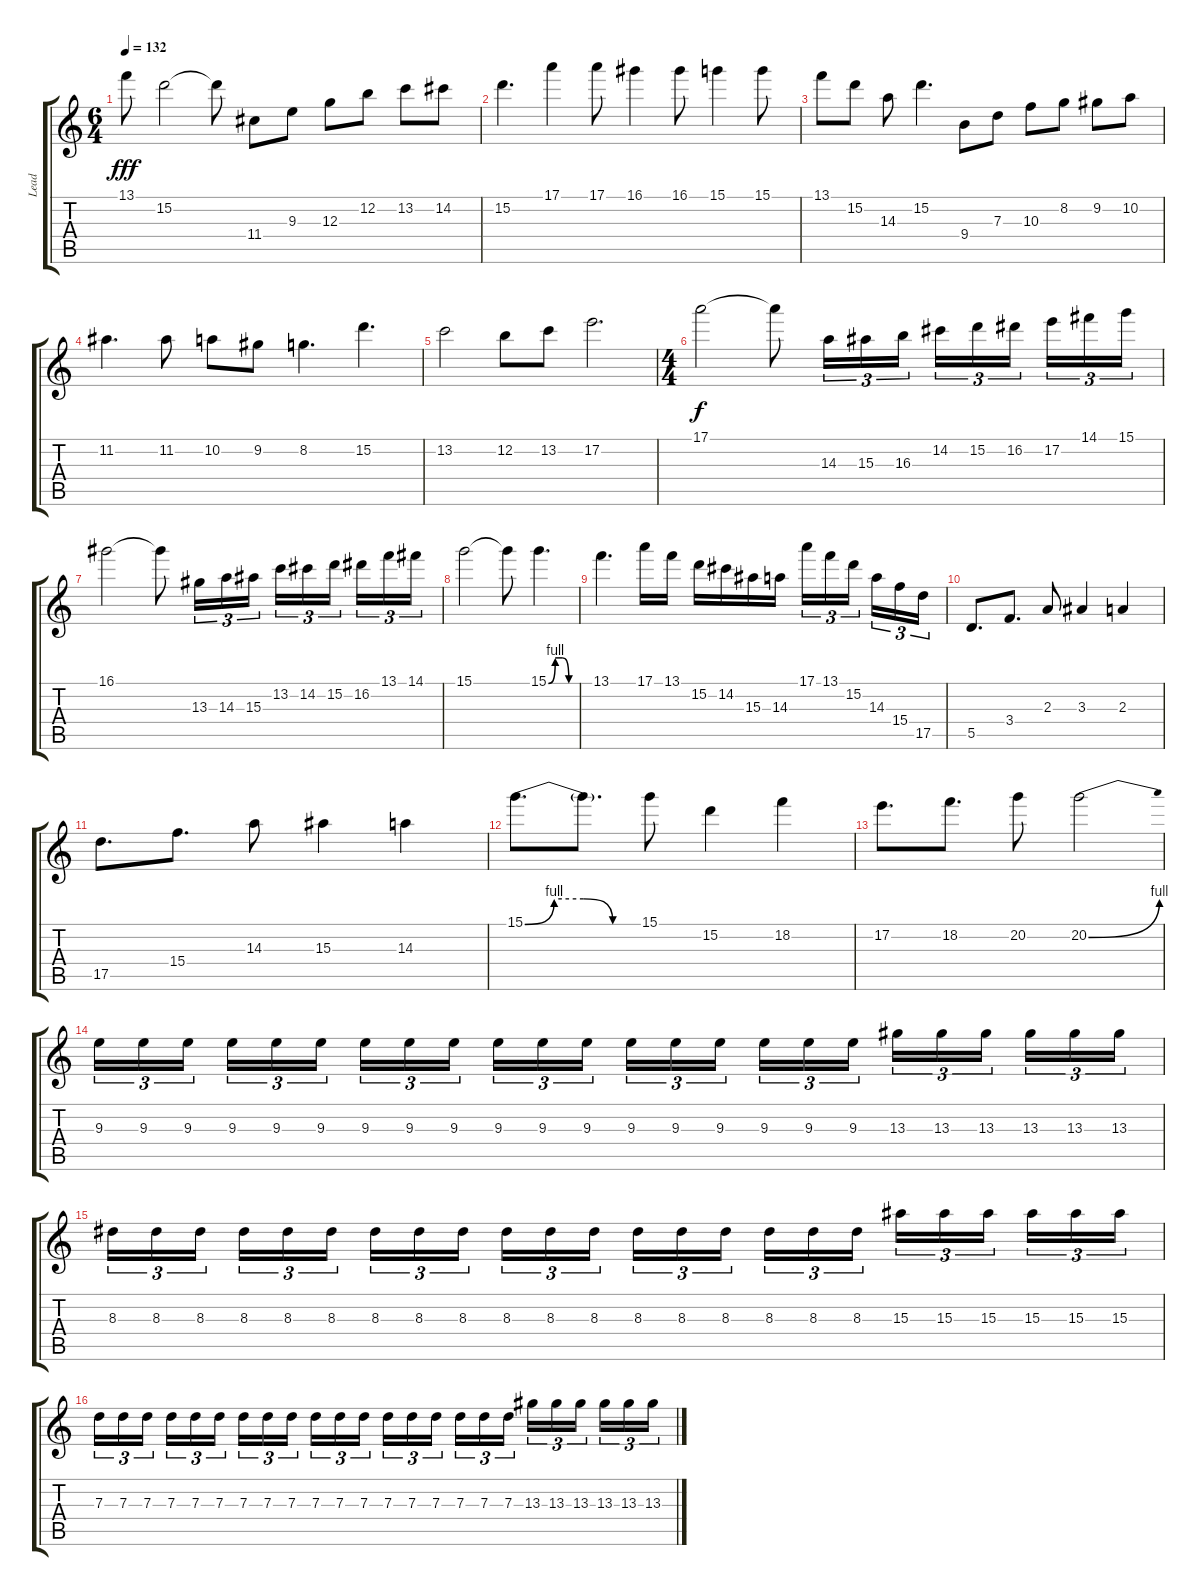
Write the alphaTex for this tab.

\track ("Lead" "Lead") {instrument distortionguitar}
\staff {score tabs}
\tuning (E4 B3 G3 D3 A2 D2) {hide}
\ts (6 4)
\tempo 132
\clef g2
\ks c
13.1.8{dy fff} 15.2.2 15.2{t}.8 11.4.8 9.3.8 12.3.8 12.2.8 13.2.8 14.2.8 |
15.2.4{d} 17.1.4 17.1.8 16.1.4 16.1.8 15.1.4 15.1.8 |
13.1.8 15.2.8 14.3.8 15.2.4{d} 9.4.8 7.3.8 10.3.8 8.2.8 9.2.8 10.2.8 |
11.2.4{d} 11.2.8 10.2.8 9.2.8 8.2.4{d} 15.2.4{d} |
13.2.2 12.2.8 13.2.8 17.2.2{d} |
\ts (4 4)
17.1.2{dy f} 17.1{t}.8 14.3.16{tu (3 2)} 15.3.16{tu (3 2)} 16.3.16{tu (3 2)} 14.2.16{tu (3 2)} 15.2.16{tu (3 2)} 16.2.16{tu (3 2)} 17.2.16{tu (3 2)} 14.1.16{tu (3 2)} 15.1.16{tu (3 2)} |
16.1.2 16.1{t}.8 13.3.16{tu (3 2)} 14.3.16{tu (3 2)} 15.3.16{tu (3 2)} 13.2.16{tu (3 2)} 14.2.16{tu (3 2)} 15.2.16{tu (3 2)} 16.2.16{tu (3 2)} 13.1.16{tu (3 2)} 14.1.16{tu (3 2)} |
15.1.2 15.1{t}.8 15.1{be (custom 0 0 15 4 30 4 45 0 60 0)}.4{d} |
13.1.4{d} 17.1.16 13.1.16 15.2.16 14.2.16 15.3.16 14.3.16 17.1.16{tu (3 2)} 13.1.16{tu (3 2)} 15.2.16{tu (3 2)} 14.3.16{tu (3 2)} 15.4.16{tu (3 2)} 17.5.16{tu (3 2)} |
5.5.8{d} 3.4.8{d} 2.3.8 3.3.4 2.3.4 |
17.5.8{d} 15.4.8{d} 14.3.8 15.3.4 14.3.4 |
15.1{be (custom 0 0 15 4 30 4 45 0 60 0)}.8{d} 15.1{t}.8{d} 15.1.8 15.2.4 18.2.4 |
17.2.8{d} 18.2.8{d} 20.2.8 20.2{be (bend 0 0 60 4)}.2 |
9.3.16{tu (3 2)} 9.3.16{tu (3 2)} 9.3.16{tu (3 2)} 9.3.16{tu (3 2)} 9.3.16{tu (3 2)} 9.3.16{tu (3 2)} 9.3.16{tu (3 2)} 9.3.16{tu (3 2)} 9.3.16{tu (3 2)} 9.3.16{tu (3 2)} 9.3.16{tu (3 2)} 9.3.16{tu (3 2)} 9.3.16{tu (3 2)} 9.3.16{tu (3 2)} 9.3.16{tu (3 2)} 9.3.16{tu (3 2)} 9.3.16{tu (3 2)} 9.3.16{tu (3 2)} 13.3.16{tu (3 2)} 13.3.16{tu (3 2)} 13.3.16{tu (3 2)} 13.3.16{tu (3 2)} 13.3.16{tu (3 2)} 13.3.16{tu (3 2)} |
8.3.16{tu (3 2)} 8.3.16{tu (3 2)} 8.3.16{tu (3 2)} 8.3.16{tu (3 2)} 8.3.16{tu (3 2)} 8.3.16{tu (3 2)} 8.3.16{tu (3 2)} 8.3.16{tu (3 2)} 8.3.16{tu (3 2)} 8.3.16{tu (3 2)} 8.3.16{tu (3 2)} 8.3.16{tu (3 2)} 8.3.16{tu (3 2)} 8.3.16{tu (3 2)} 8.3.16{tu (3 2)} 8.3.16{tu (3 2)} 8.3.16{tu (3 2)} 8.3.16{tu (3 2)} 15.3.16{tu (3 2)} 15.3.16{tu (3 2)} 15.3.16{tu (3 2)} 15.3.16{tu (3 2)} 15.3.16{tu (3 2)} 15.3.16{tu (3 2)} |
7.3.16{tu (3 2)} 7.3.16{tu (3 2)} 7.3.16{tu (3 2)} 7.3.16{tu (3 2)} 7.3.16{tu (3 2)} 7.3.16{tu (3 2)} 7.3.16{tu (3 2)} 7.3.16{tu (3 2)} 7.3.16{tu (3 2)} 7.3.16{tu (3 2)} 7.3.16{tu (3 2)} 7.3.16{tu (3 2)} 7.3.16{tu (3 2)} 7.3.16{tu (3 2)} 7.3.16{tu (3 2)} 7.3.16{tu (3 2)} 7.3.16{tu (3 2)} 7.3.16{tu (3 2)} 13.3.16{tu (3 2)} 13.3.16{tu (3 2)} 13.3.16{tu (3 2)} 13.3.16{tu (3 2)} 13.3.16{tu (3 2)} 13.3.16{tu (3 2)}
